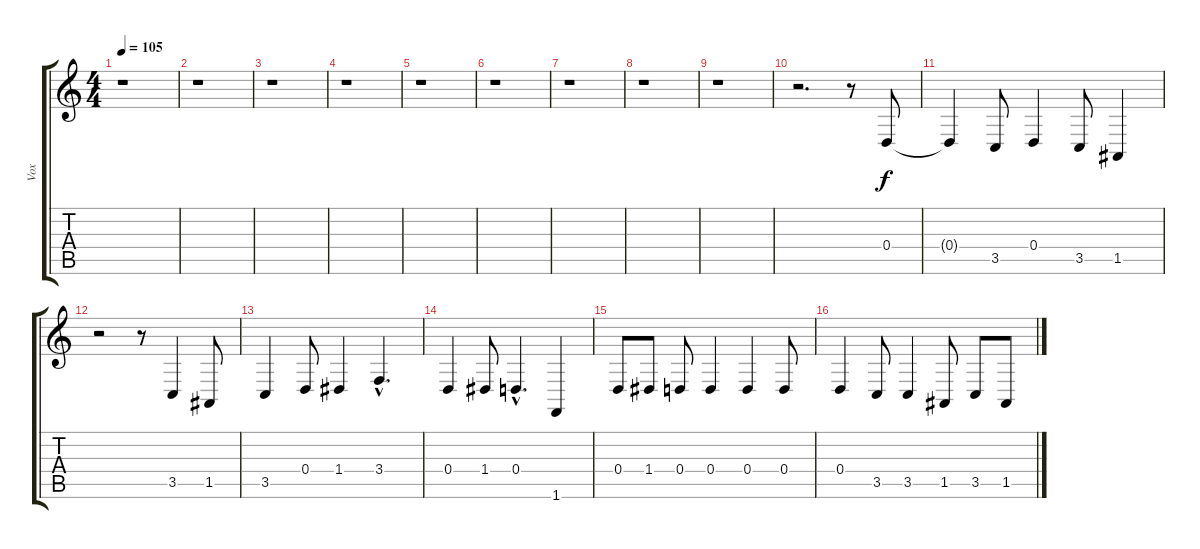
\track ("Vox" "Vox") {instrument harmonica}
\staff {score tabs}
\tuning (E4 B3 G3 D3 A2 E2) {hide}
\ts (4 4)
\tempo 105
\clef g2
\ks c
r.1{dy f instrument harmonica} |
r.1 |
r.1 |
r.1 |
r.1 |
r.1 |
r.1 |
r.1 |
r.1 |
r.2{d} r.8 0.4.8 |
0.4{t}.4 3.5.8 0.4.4 3.5.8 1.5.4 |
r.2 r.8 3.5.4 1.5.8 |
3.5.4 0.4.8 1.4.4 3.4{hac}.4{d} |
0.4.4 1.4.8 0.4{hac}.4{d} 1.6.4 |
0.4.8 1.4.8 0.4.8 0.4.4 0.4.4 0.4.8 |
0.4.4 3.5.8 3.5.4 1.5.8 3.5.8 1.5.8
